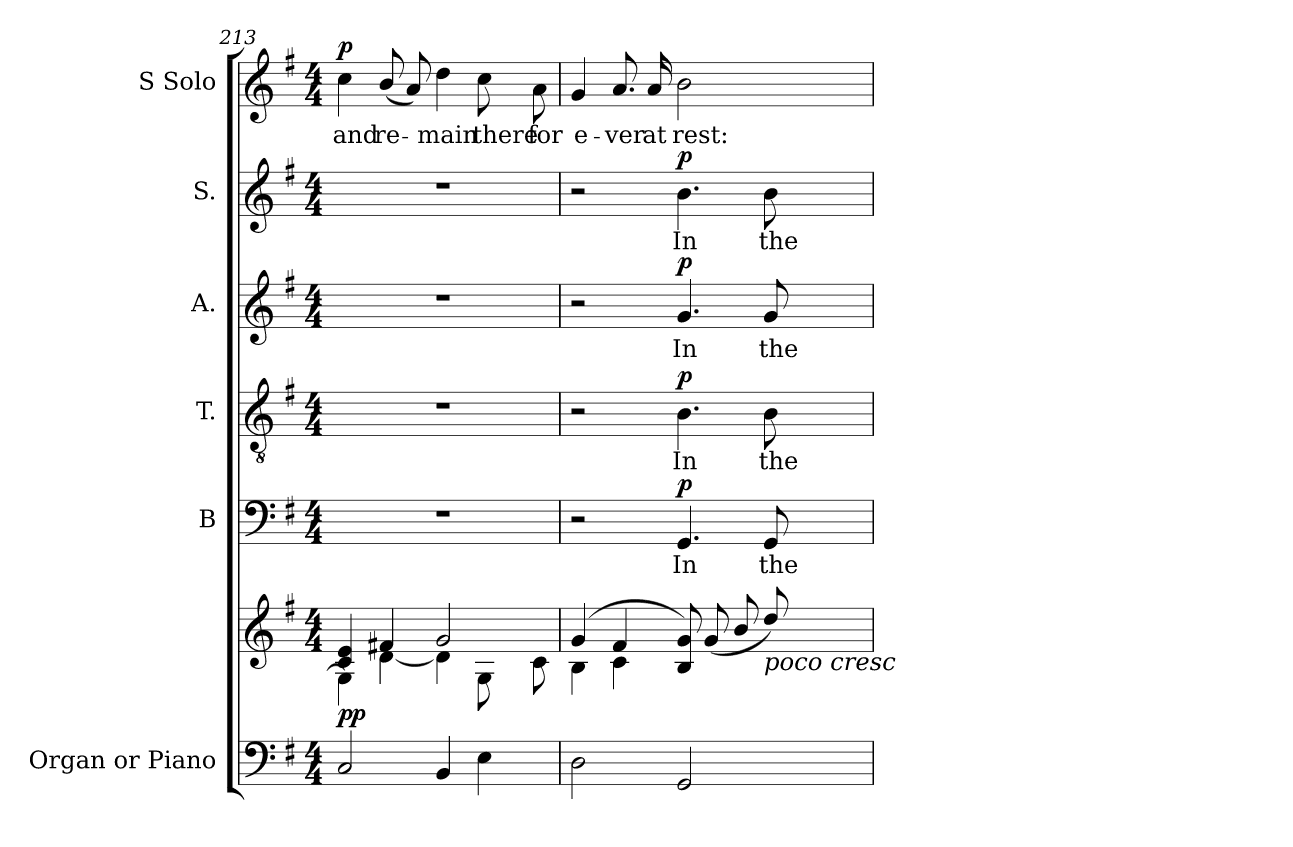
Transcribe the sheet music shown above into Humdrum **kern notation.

**kern	**kern	**dynam	**kern	**text	**dynam	**kern	**text	**dynam	**kern	**text	**dynam	**kern	**text	**dynam	**kern	**text	**dynam
*part6	*part6	*part6	*part5	*part5	*part5	*part4	*part4	*part4	*part3	*part3	*part3	*part2	*part2	*part2	*part1	*part1	*part1
*staff7	*staff6	*staff6/7	*staff5	*staff5	*staff5	*staff4	*staff4	*staff4	*staff3	*staff3	*staff3	*staff2	*staff2	*staff2	*staff1	*staff1	*staff1
*I"Organ or  Piano	*	*	*I"B	*	*	*I"T.	*	*	*I"A.	*	*	*I"S.	*	*	*I"S    Solo	*	*
*	*	*	*I'B.	*	*	*I'T.	*	*	*I'A.	*	*	*I'S.	*	*	*I'S.	*	*
*clefF4	*clefG2	*	*clefF4	*	*	*clefGv2	*	*	*clefG2	*	*	*clefG2	*	*	*clefG2	*	*
*	*	*	*	*	*	*ITrd7c12	*	*	*	*	*	*	*	*	*	*	*
*k[f#]	*k[f#]	*	*k[f#]	*	*	*k[f#]	*	*	*k[f#]	*	*	*k[f#]	*	*	*k[f#]	*	*
*G:	*G:	*	*G:	*	*	*G:	*	*	*G:	*	*	*G:	*	*	*G:	*	*
*M4/4	*M4/4	*	*M4/4	*	*	*M4/4	*	*	*M4/4	*	*	*M4/4	*	*	*M4/4	*	*
=213	=213	=213	=213	=213	=213	=213	=213	=213	=213	=213	=213	=213	=213	=213	=213	=213	=213
*	*^	*	*	*	*	*	*	*	*	*	*	*	*	*	*	*	*
!	!	!	!LO:DY:b	!	!	!	!	!	!	!	!	!	!	!	!	!	!	!LO:DY:a
2C/	4c/ 4e/	4G\]	pp	1r	.	.	1r	.	.	1r	.	.	1r	.	.	4cc\	and	p
.	4f#X/	[4d\	.	.	.	.	.	.	.	.	.	.	.	.	.	(8b/	re-	.
.	.	.	.	.	.	.	.	.	.	.	.	.	.	.	.	8a/)	.	.
4BB/	2g/	4d\]	.	.	.	.	.	.	.	.	.	.	.	.	.	4dd\	-main	.
4E\	.	8G\	.	.	.	.	.	.	.	.	.	.	.	.	.	8cc\	there	.
.	.	8c\	.	.	.	.	.	.	.	.	.	.	.	.	.	8a\	for	.
=214	=214	=214	=214	=214	=214	=214	=214	=214	=214	=214	=214	=214	=214	=214	=214	=214	=214	=214
2D\	(4g/	4B\	.	2r	.	.	2r	.	.	2r	.	.	2r	.	.	4g/	e-	.
.	4f#/	4c\	.	.	.	.	.	.	.	.	.	.	.	.	.	8.a/	-ver	.
.	.	.	.	.	.	.	.	.	.	.	.	.	.	.	.	16a/	at	.
!	!	!	!	!	!	!LO:DY:a	!	!	!LO:DY:a	!	!	!LO:DY:a	!	!	!LO:DY:a	!	!	!
2GG/	8B/ 8g/)	2ryy	.	4.GG/	In	p	4.BB\	In	p	4.g/	In	p	4.b\	In	p	2b\	rest:	.
.	(8g/	.	.	.	.	.	.	.	.	.	.	.	.	.	.	.	.	.
.	8b/	.	.	.	.	.	.	.	.	.	.	.	.	.	.	.	.	.
!	!LO:TX:b:i:t=poco cresc	!	!	!	!	!	!	!	!	!	!	!	!	!	!	!	!	!
.	8dd:/)	.	.	8GG/	the	.	8BB\	the	.	8g/	the	.	8b\	the	.	.	.	.
*	*v	*v	*	*	*	*	*	*	*	*	*	*	*	*	*	*	*	*
=	=	=	=	=	=	=	=	=	=	=	=	=	=	=	=	=	=
*-	*-	*-	*-	*-	*-	*-	*-	*-	*-	*-	*-	*-	*-	*-	*-	*-	*-
